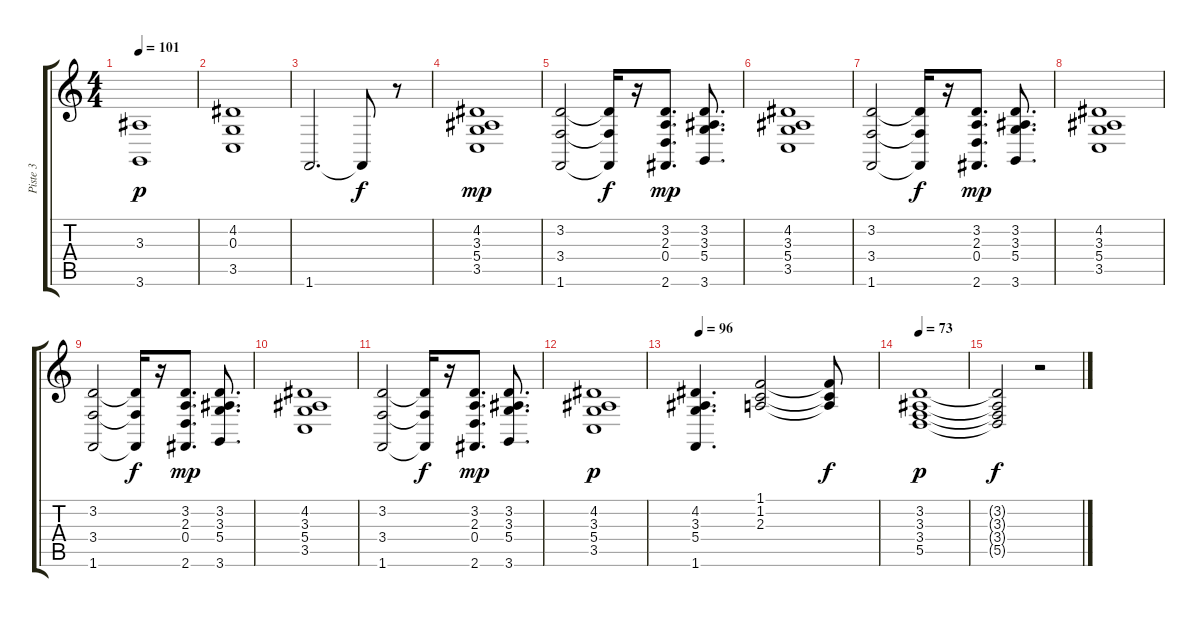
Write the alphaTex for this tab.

\track ("Piste 3" "Piste 3") {instrument synthstrings1}
\staff {score tabs}
\tuning (E4 B3 G3 D3 A2 E2) {hide}
\ts (4 4)
\tempo 101
\clef g2
\ks c
(3.3 3.6).1{dy p} |
(4.2 0.3 3.5).1 |
1.6.2{d} 1.6{t}.8{dy f} r.8 |
(4.2 3.3 5.4 3.5).1{dy mp} |
(3.2 3.4 1.6).2 (3.2{t} 3.4{t} 1.6{t}).16{dy f} r.16 (3.2 2.3 0.4 2.6).8{d dy mp} (3.2 3.3 5.4 3.6).8{d} |
(4.2 3.3 5.4 3.5).1 |
(3.2 3.4 1.6).2 (3.2{t} 3.4{t} 1.6{t}).16{dy f} r.16 (3.2 2.3 0.4 2.6).8{d dy mp} (3.2 3.3 5.4 3.6).8{d} |
(4.2 3.3 5.4 3.5).1 |
(3.2 3.4 1.6).2 (3.2{t} 3.4{t} 1.6{t}).16{dy f} r.16 (3.2 2.3 0.4 2.6).8{d dy mp} (3.2 3.3 5.4 3.6).8{d} |
(4.2 3.3 5.4 3.5).1 |
(3.2 3.4 1.6).2 (3.2{t} 3.4{t} 1.6{t}).16{dy f} r.16 (3.2 2.3 0.4 2.6).8{d dy mp} (3.2 3.3 5.4 3.6).8{d} |
(4.2 3.3 5.4 3.5).1{dy p} |
\tempo 96
(4.2 3.3 5.4 1.6).4{d} (1.1 1.2 2.3).2 (1.1{t} 1.2{t} 2.3{t}).8{dy f} |
\tempo 73
(3.2 3.3 3.4 5.5).1{dy p} |
(3.2{t} 3.3{t} 3.4{t} 5.5{t}).2{dy f} r.2
